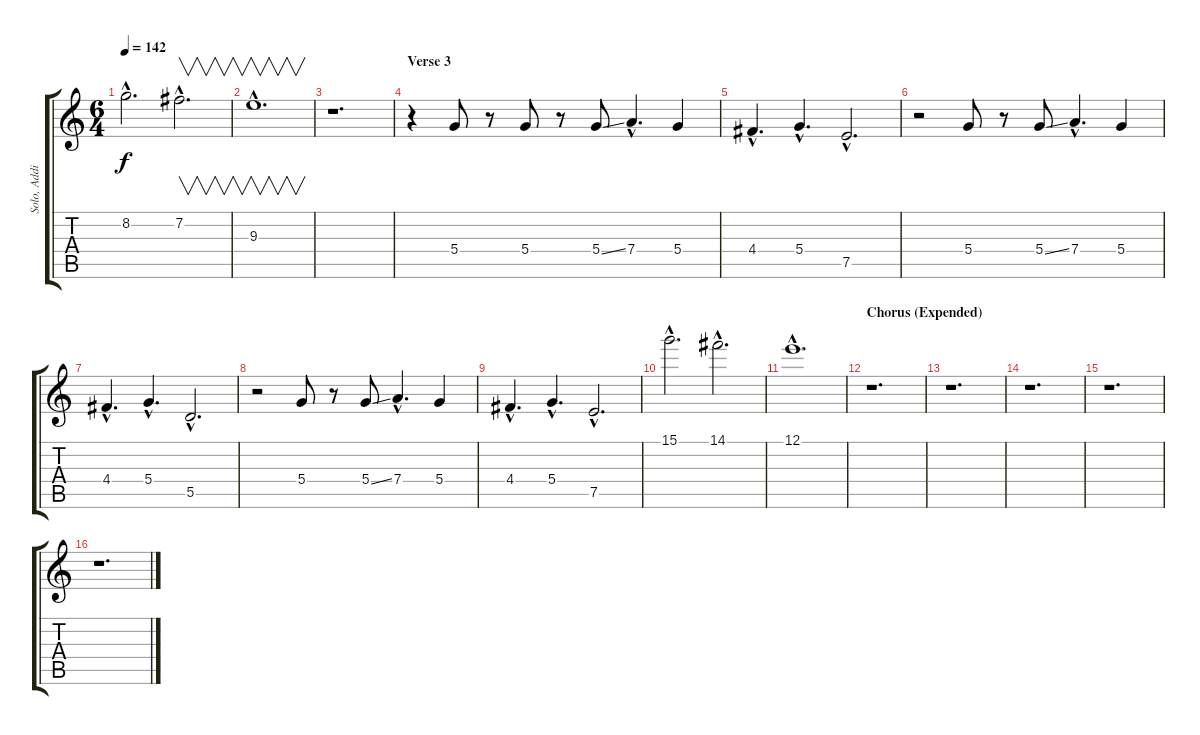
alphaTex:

\track ("Solo, Additions (tabs)" "Solo, Addi") {instrument distortionguitar}
\staff {score tabs}
\tuning (E4 B3 G3 D3 A2 E2) {hide}
\ts (6 4)
\tempo 142
\clef g2
\ks c
8.2{hac t}.2{d dy f} 7.2{hac}.2{v d} |
9.3{hac}.1{v d} |
r.1{d} |
\section ("" "Verse 3")
r.4{volume 13 instrument electricguitarjazz} 5.4.8 r.8 5.4.8 r.8 5.4{ss}.8 7.4{hac}.4{d} 5.4.4 |
4.4{hac}.4{d} 5.4{hac}.4{d} 7.5{hac}.2{d} |
r.2 5.4.8 r.8 5.4{ss}.8 7.4{hac}.4{d} 5.4.4 |
4.4{hac}.4{d} 5.4{hac}.4{d} 5.5{hac}.2{d} |
r.2 5.4.8 r.8 5.4{ss}.8 7.4{hac}.4{d} 5.4.4 |
4.4{hac}.4{d} 5.4{hac}.4{d} 7.5{hac}.2{d} |
15.1{hac}.2{d} 14.1{hac}.2{d} |
12.1{hac}.1{d} |
\section ("" "Chorus (Expended)")
r.1{d} |
r.1{d} |
r.1{d} |
r.1{d} |
r.1{d}
